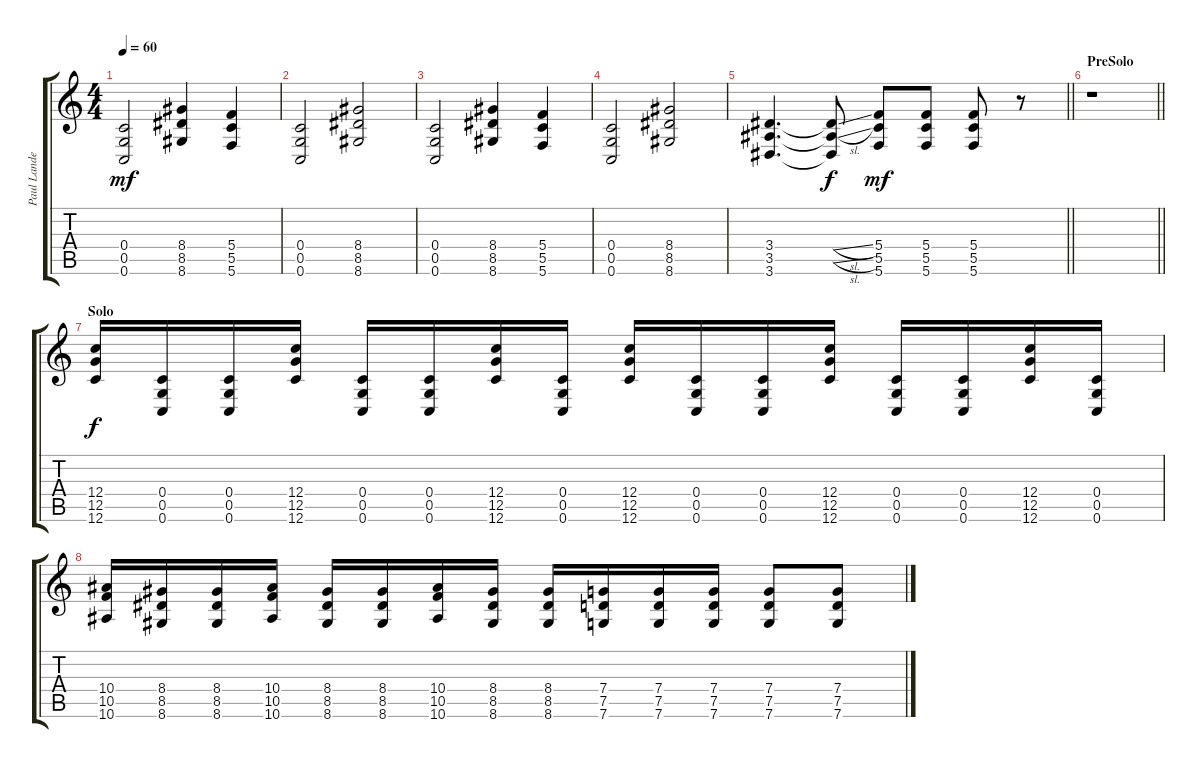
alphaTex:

\track ("Paul Landers" "Paul Lande") {instrument overdrivenguitar}
\staff {score tabs}
\tuning (D4 A3 F3 C3 G2 C2) {hide}
\ts (4 4)
\tempo 60
\clef g2
\ks c
(0.4 0.5 0.6).2{dy mf} (8.4 8.5 8.6).4 (5.4 5.5 5.6).4 |
(0.4 0.5 0.6).2 (8.4 8.5 8.6).2 |
(0.4 0.5 0.6).2 (8.4 8.5 8.6).4 (5.4 5.5 5.6).4 |
(0.4 0.5 0.6).2 (8.4 8.5 8.6).2 |
\barLineRight lightlight
(3.4 3.5 3.6).4{d} (3.4{sl t} 3.5{sl t} 3.6{t}).8{dy f} (5.4 5.5 5.6).8{dy mf} (5.4 5.5 5.6).8 (5.4 5.5 5.6).8 r.8 |
\section ("" "PreSolo")
\barLineRight lightlight
r.1 |
\section ("" "Solo")
(12.4 12.5 12.6).16{dy f} (0.4 0.5 0.6).16 (0.4 0.5 0.6).16 (12.4 12.5 12.6).16 (0.4 0.5 0.6).16 (0.4 0.5 0.6).16 (12.4 12.5 12.6).16 (0.4 0.5 0.6).16 (12.4 12.5 12.6).16 (0.4 0.5 0.6).16 (0.4 0.5 0.6).16 (12.4 12.5 12.6).16 (0.4 0.5 0.6).16 (0.4 0.5 0.6).16 (12.4 12.5 12.6).16 (0.4 0.5 0.6).16 |
(10.4 10.5 10.6).16 (8.4 8.5 8.6).16 (8.4 8.5 8.6).16 (10.4 10.5 10.6).16 (8.4 8.5 8.6).16 (8.4 8.5 8.6).16 (10.4 10.5 10.6).16 (8.4 8.5 8.6).16 (8.4 8.5 8.6).16 (7.4 7.5 7.6).16 (7.4 7.5 7.6).16 (7.4 7.5 7.6).16 (7.4 7.5 7.6).8 (7.4 7.5 7.6).8
